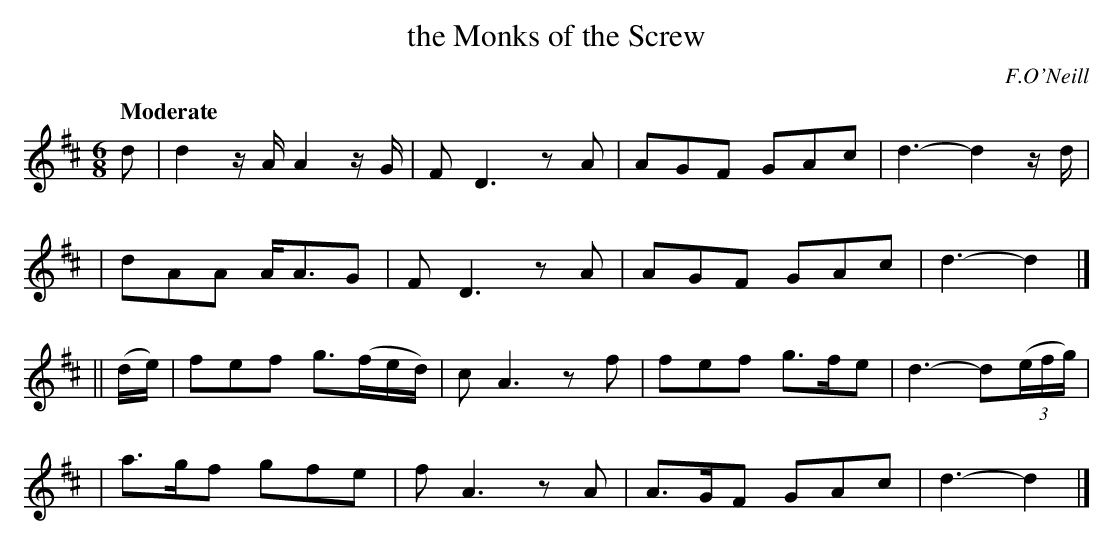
X:1
T: the Monks of the Screw
Q: "Moderate"
O: F.O'Neill
M: 6/8
L: 1/8
K: D
d \
| d2z/A/ A2z/G/ | F D3zA | AGF GAc | d3- d2z/d/ |
| dAA A<AG | F D3zA | AGF GAc | d3- d2 |]
|| (d/e/) \
| fef g>(fe/d/) | c A3zf | fef g>fe | d3- d(3(e/f/g/) |
| a>gf gfe | f A3zA | A>GF GAc | d3- d2 |]
